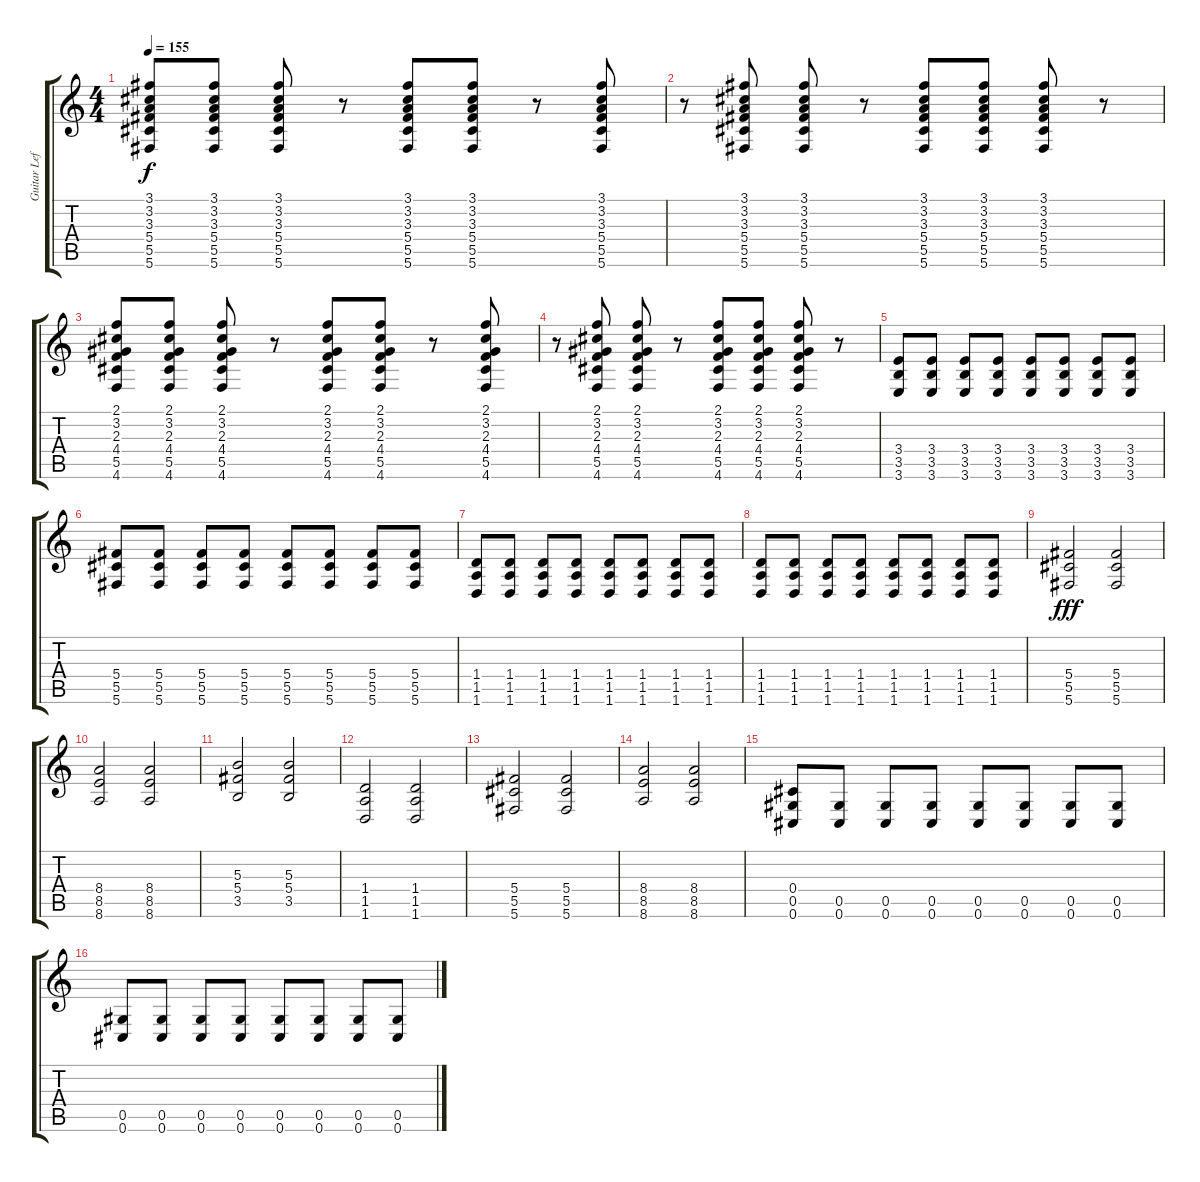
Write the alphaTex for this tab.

\track ("Guitar Left" "Guitar Lef") {instrument acousticguitarsteel}
\staff {score tabs}
\tuning (Eb4 Bb3 Gb3 Db3 Ab2 Db2) {hide}
\ts (4 4)
\tempo 155
\clef g2
\ks c
(3.1 3.2 3.3 5.4 5.5 5.6).8{dy f} (3.1 3.2 3.3 5.4 5.5 5.6).8 (3.1 3.2 3.3 5.4 5.5 5.6).8 r.8 (3.1 3.2 3.3 5.4 5.5 5.6).8 (3.1 3.2 3.3 5.4 5.5 5.6).8 r.8 (3.1 3.2 3.3 5.4 5.5 5.6).8 |
r.8 (3.1 3.2 3.3 5.4 5.5 5.6).8 (3.1 3.2 3.3 5.4 5.5 5.6).8 r.8 (3.1 3.2 3.3 5.4 5.5 5.6).8 (3.1 3.2 3.3 5.4 5.5 5.6).8 (3.1 3.2 3.3 5.4 5.5 5.6).8 r.8 |
(2.1 3.2 2.3 4.4 5.5 4.6).8 (2.1 3.2 2.3 4.4 5.5 4.6).8 (2.1 3.2 2.3 4.4 5.5 4.6).8 r.8 (2.1 3.2 2.3 4.4 5.5 4.6).8 (2.1 3.2 2.3 4.4 5.5 4.6).8 r.8 (2.1 3.2 2.3 4.4 5.5 4.6).8 |
r.8 (2.1 3.2 2.3 4.4 5.5 4.6).8 (2.1 3.2 2.3 4.4 5.5 4.6).8 r.8 (2.1 3.2 2.3 4.4 5.5 4.6).8 (2.1 3.2 2.3 4.4 5.5 4.6).8 (2.1 3.2 2.3 4.4 5.5 4.6).8 r.8 |
(3.4 3.5 3.6).8 (3.4 3.5 3.6).8 (3.4 3.5 3.6).8 (3.4 3.5 3.6).8 (3.4 3.5 3.6).8 (3.4 3.5 3.6).8 (3.4 3.5 3.6).8 (3.4 3.5 3.6).8 |
(5.4 5.5 5.6).8 (5.4 5.5 5.6).8 (5.4 5.5 5.6).8 (5.4 5.5 5.6).8 (5.4 5.5 5.6).8 (5.4 5.5 5.6).8 (5.4 5.5 5.6).8 (5.4 5.5 5.6).8 |
(1.4 1.5 1.6).8 (1.4 1.5 1.6).8 (1.4 1.5 1.6).8 (1.4 1.5 1.6).8 (1.4 1.5 1.6).8 (1.4 1.5 1.6).8 (1.4 1.5 1.6).8 (1.4 1.5 1.6).8 |
(1.4 1.5 1.6).8 (1.4 1.5 1.6).8 (1.4 1.5 1.6).8 (1.4 1.5 1.6).8 (1.4 1.5 1.6).8 (1.4 1.5 1.6).8 (1.4 1.5 1.6).8 (1.4 1.5 1.6).8 |
(5.4 5.5 5.6).2{dy fff} (5.4 5.5 5.6).2 |
(8.4 8.5 8.6).2 (8.4 8.5 8.6).2 |
(5.3 5.4 3.5).2 (5.3 5.4 3.5).2 |
(1.4 1.5 1.6).2 (1.4 1.5 1.6).2 |
(5.4 5.5 5.6).2 (5.4 5.5 5.6).2 |
(8.4 8.5 8.6).2 (8.4 8.5 8.6).2 |
(0.4 0.5 0.6).8 (0.5 0.6).8 (0.5 0.6).8 (0.5 0.6).8 (0.5 0.6).8 (0.5 0.6).8 (0.5 0.6).8 (0.5 0.6).8 |
(0.5 0.6).8 (0.5 0.6).8 (0.5 0.6).8 (0.5 0.6).8 (0.5 0.6).8 (0.5 0.6).8 (0.5 0.6).8 (0.5 0.6).8
